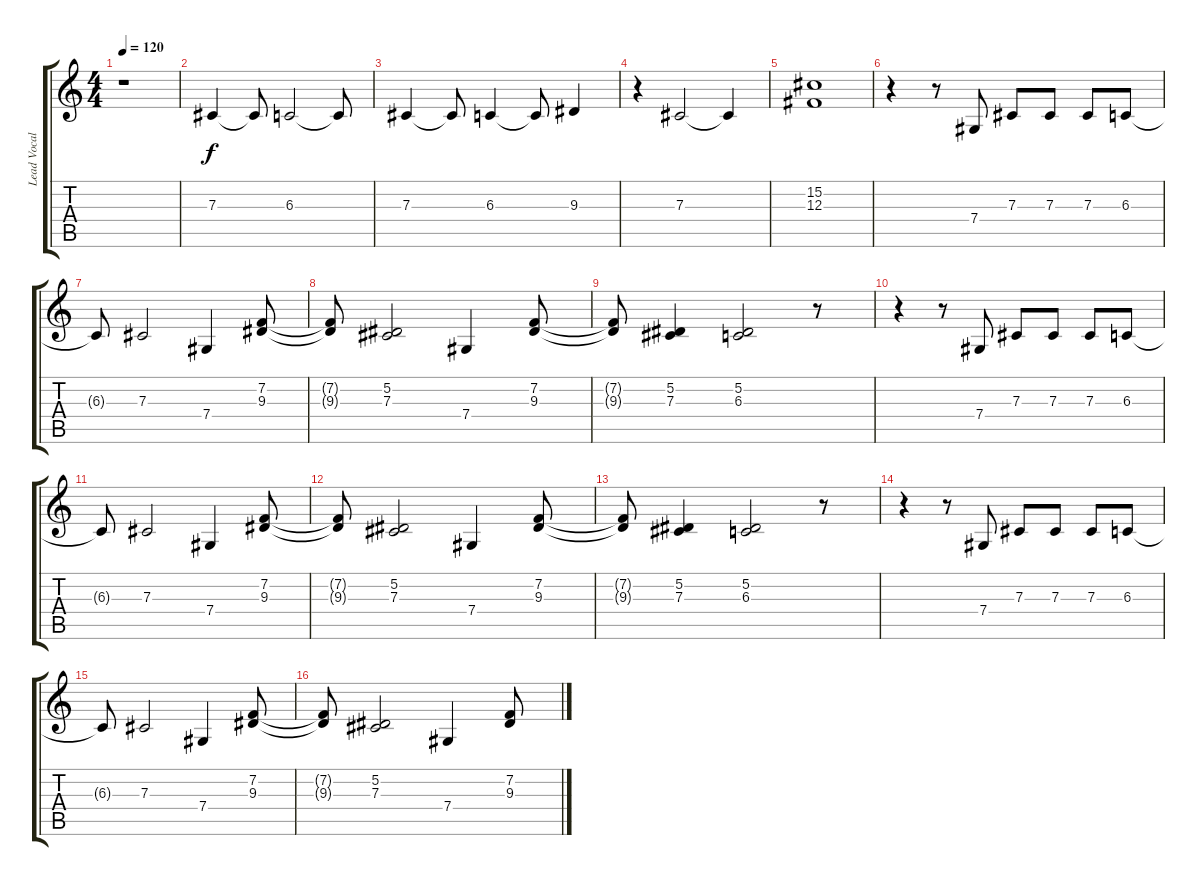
\track ("Lead Vocals" "Lead Vocal") {instrument lead6voice}
\staff {score tabs}
\tuning (Eb4 Bb3 Gb3 Db3 Ab2 Db2) {hide}
\ts (4 4)
\tempo 120
\clef g2
\ks c
r.1{dy f} |
7.3.4 7.3{t}.8 6.3.2 6.3{t}.8 |
7.3.4 7.3{t}.8 6.3.4 6.3{t}.8 9.3.4 |
r.4 7.3.2 7.3{t}.4 |
(15.2 12.3).1 |
r.4 r.8 7.4.8 7.3.8 7.3.8 7.3.8 6.3.8 |
6.3{t}.8 7.3.2 7.4.4 (7.2 9.3).8 |
(7.2{t} 9.3{t}).8 (5.2 7.3).2 7.4.4 (7.2 9.3).8 |
(7.2{t} 9.3{t}).8 (5.2 7.3).4 (5.2 6.3).2 r.8 |
r.4 r.8 7.4.8 7.3.8 7.3.8 7.3.8 6.3.8 |
6.3{t}.8 7.3.2 7.4.4 (7.2 9.3).8 |
(7.2{t} 9.3{t}).8 (5.2 7.3).2 7.4.4 (7.2 9.3).8 |
(7.2{t} 9.3{t}).8 (5.2 7.3).4 (5.2 6.3).2 r.8 |
r.4 r.8 7.4.8 7.3.8 7.3.8 7.3.8 6.3.8 |
6.3{t}.8 7.3.2 7.4.4 (7.2 9.3).8 |
(7.2{t} 9.3{t}).8 (5.2 7.3).2 7.4.4 (7.2 9.3).8
